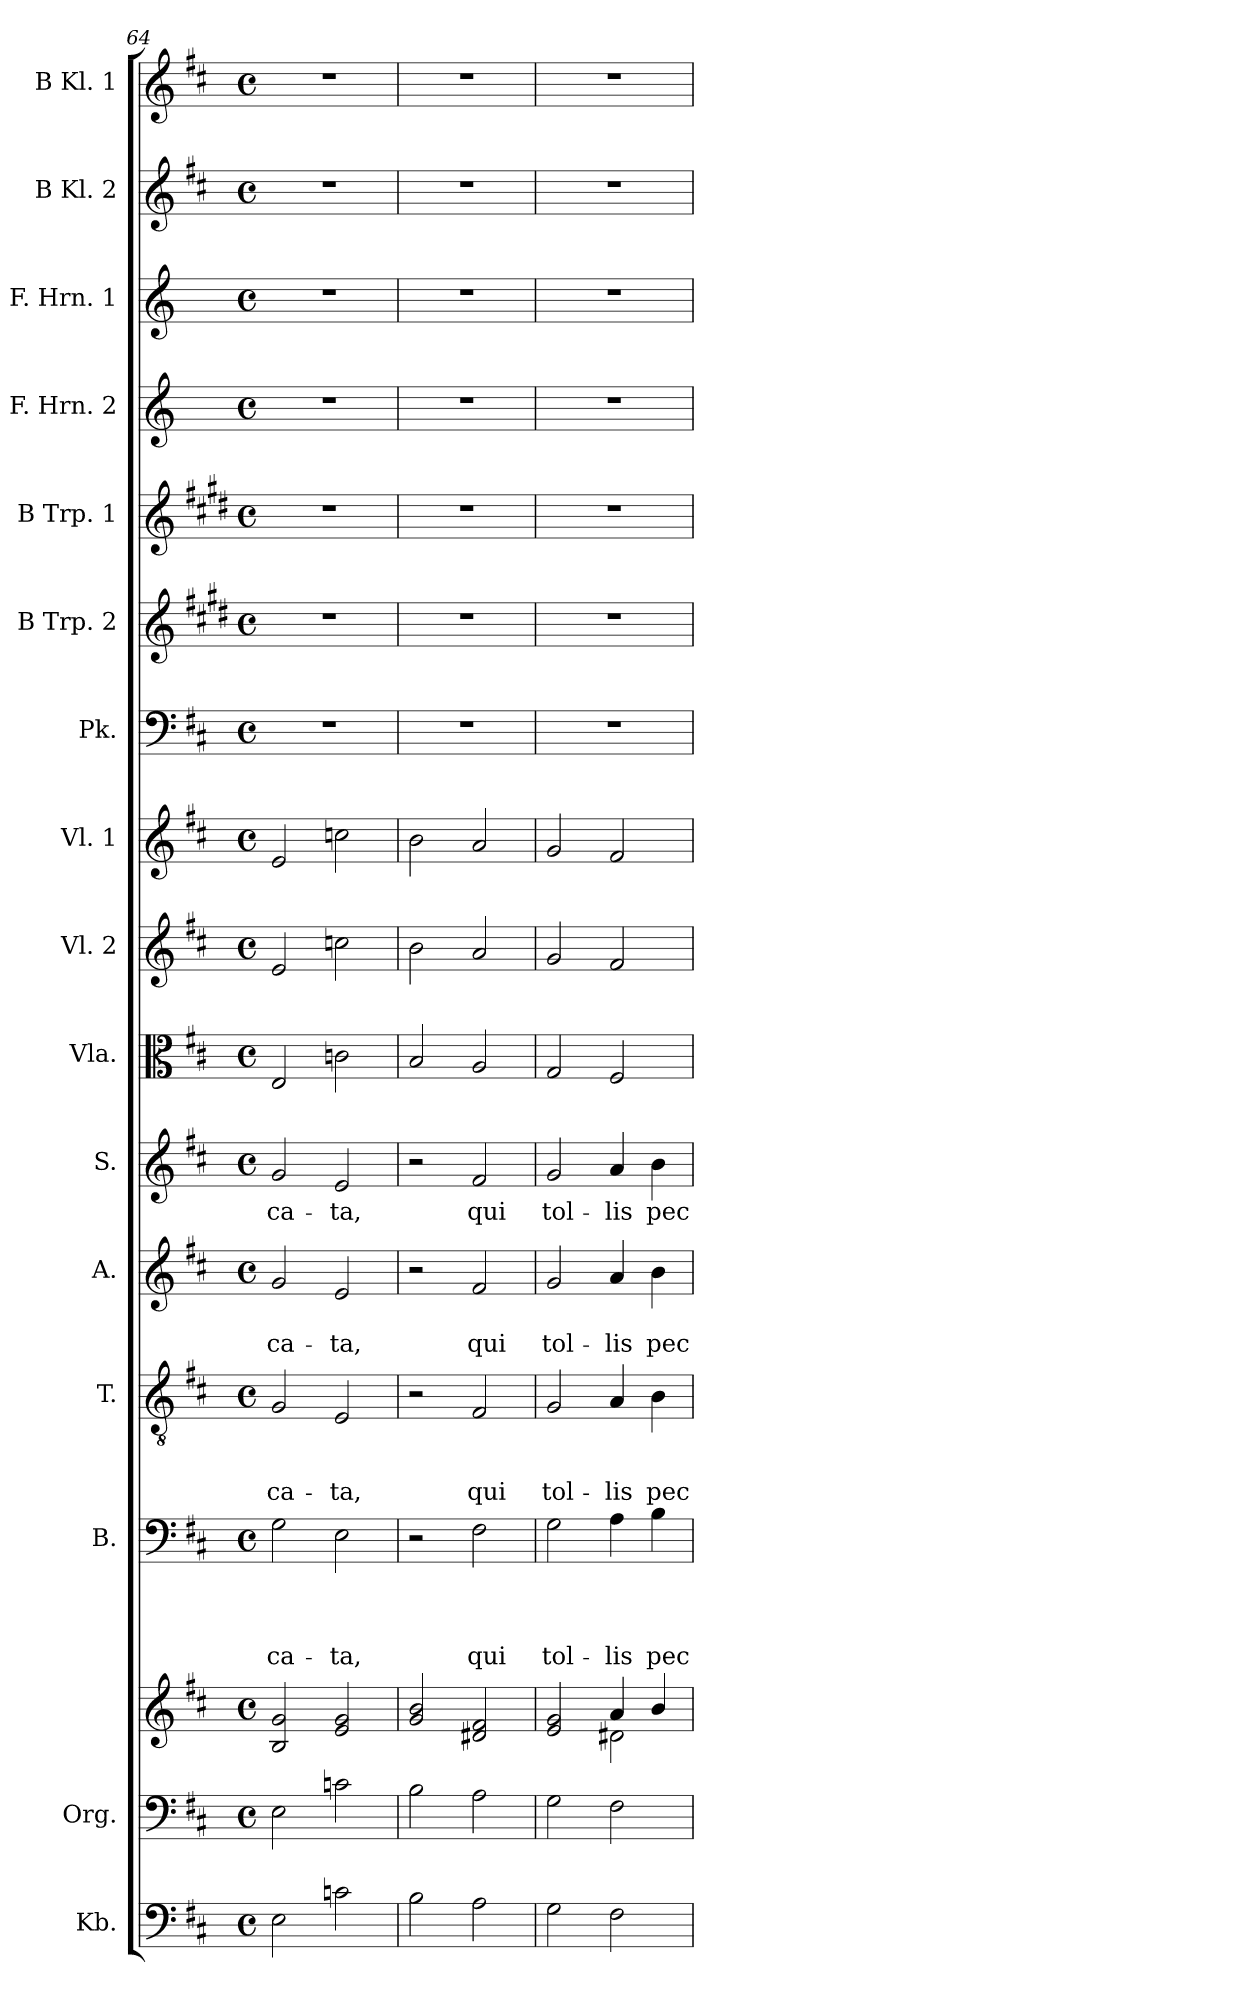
**kern	**kern	**kern	**kern	**text	**text	**text	**text	**kern	**text	**text	**text	**kern	**text	**text	**kern	**text	**kern	**kern	**kern	**kern	**kern	**kern	**kern	**kern	**kern	**kern
*part16	*part15	*part15	*part14	*part14	*part14	*part14	*part14	*part13	*part13	*part13	*part13	*part12	*part12	*part12	*part11	*part11	*part10	*part9	*part8	*part7	*part6	*part5	*part4	*part3	*part2	*part1
*staff17	*staff16	*staff15	*staff14	*staff14	*staff14	*staff14	*staff14	*staff13	*staff13	*staff13	*staff13	*staff12	*staff12	*staff12	*staff11	*staff11	*staff10	*staff9	*staff8	*staff7	*staff6	*staff5	*staff4	*staff3	*staff2	*staff1
*I"Kb.	*I"Org.	*	*I"B.	*	*	*	*	*I"T.	*	*	*	*I"A.	*	*	*I"S.	*	*I"Vla.	*I"Vl. 2	*I"Vl. 1	*I"Pk.	*I"B Trp. 2	*I"B Trp. 1	*I"F. Hrn. 2	*I"F. Hrn. 1	*I"B Kl. 2	*I"B Kl. 1
*I'Kb.	*	*	*I'B.	*	*	*	*	*I'T.	*	*	*	*I'A.	*	*	*I'S.	*	*I'Vla.	*I'Vl. 2	*I'Vl. 1	*I'Pk.	*I'B Trp. 2	*I'B Trp. 1	*I'F. Hrn. 2	*I'F. Hrn. 1	*I'B Kl. 2	*I'B Kl. 1
*clefF4	*clefF4	*clefG2	*clefF4	*	*	*	*	*clefGv2	*	*	*	*clefG2	*	*	*clefG2	*	*clefC3	*clefG2	*clefG2	*clefF4	*clefG2	*clefG2	*clefG2	*clefG2	*clefG2	*clefG2
*	*	*	*	*	*	*	*	*	*	*	*	*	*	*	*	*	*	*	*	*	*ITrd1c2	*ITrd1c2	*ITrd-1c-2	*ITrd-1c-2	*	*
*k[f#c#]	*k[f#c#]	*k[f#c#]	*k[f#c#]	*	*	*	*	*k[f#c#]	*	*	*	*k[f#c#]	*	*	*k[f#c#]	*	*k[f#c#]	*k[f#c#]	*k[f#c#]	*k[f#c#]	*k[f#c#]	*k[f#c#]	*k[f#c#]	*k[f#c#]	*k[f#c#]	*k[f#c#]
*D:	*D:	*D:	*D:	*	*	*	*	*D:	*	*	*	*D:	*	*	*D:	*	*D:	*D:	*D:	*D:	*D:	*D:	*D:	*D:	*D:	*D:
*M4/4	*M4/4	*M4/4	*M4/4	*	*	*	*	*M4/4	*	*	*	*M4/4	*	*	*M4/4	*	*M4/4	*M4/4	*M4/4	*M4/4	*M4/4	*M4/4	*M4/4	*M4/4	*M4/4	*M4/4
*met(c)	*met(c)	*met(c)	*met(c)	*	*	*	*	*met(c)	*	*	*	*met(c)	*	*	*met(c)	*	*met(c)	*met(c)	*met(c)	*met(c)	*met(c)	*met(c)	*met(c)	*met(c)	*met(c)	*met(c)
=64	=64	=64	=64	=64	=64	=64	=64	=64	=64	=64	=64	=64	=64	=64	=64	=64	=64	=64	=64	=64	=64	=64	=64	=64	=64	=64
!	!	!	!	!	!	!	!LO:LY:b	!	!	!	!LO:LY:b	!	!	!LO:LY:b	!	!LO:LY:b	!	!	!	!	!	!	!	!	!	!
2E\	2E\	2B/ 2g/	2G\	.	.	.	-ca-	2G/	.	.	-ca-	2g/	.	-ca-	2g/	-ca-	2E/	2e/	2e/	1r	1r	1r	1r	1r	1r	1r
!	!	!	!	!	!	!	!LO:LY:b	!	!	!	!LO:LY:b	!	!	!LO:LY:b	!	!LO:LY:b	!	!	!	!	!	!	!	!	!	!
2cn\	2cn\	2e/ 2g/	2E\	.	.	.	-ta,	2E/	.	.	-ta,	2e/	.	-ta,	2e/	-ta,	2cn\	2ccn\	2ccn\	.	.	.	.	.	.	.
=65	=65	=65	=65	=65	=65	=65	=65	=65	=65	=65	=65	=65	=65	=65	=65	=65	=65	=65	=65	=65	=65	=65	=65	=65	=65	=65
2B\	2B\	2g/ 2b/	2r	.	.	.	.	2r	.	.	.	2r	.	.	2r	.	2B/	2b\	2b\	1r	1r	1r	1r	1r	1r	1r
!	!	!	!	!	!	!	!LO:LY:b	!	!	!	!LO:LY:b	!	!	!LO:LY:b	!	!LO:LY:b	!	!	!	!	!	!	!	!	!	!
2A\	2A\	2d#X/ 2f#/	2F#\	.	.	.	qui	2F#/	.	.	qui	2f#/	.	qui	2f#/	qui	2A/	2a/	2a/	.	.	.	.	.	.	.
=66	=66	=66	=66	=66	=66	=66	=66	=66	=66	=66	=66	=66	=66	=66	=66	=66	=66	=66	=66	=66	=66	=66	=66	=66	=66	=66
*	*	*^	*	*	*	*	*	*	*	*	*	*	*	*	*	*	*	*	*	*	*	*	*	*	*	*
!	!	!	!	!	!	!	!	!LO:LY:b	!	!	!	!LO:LY:b	!	!	!LO:LY:b	!	!LO:LY:b	!	!	!	!	!	!	!	!	!	!
2G\	2G\	2e/ 2g/	2ryy	2G\	.	.	.	tol-	2G/	.	.	tol-	2g/	.	tol-	2g/	tol-	2G/	2g/	2g/	1r	1r	1r	1r	1r	1r	1r
!	!	!	!	!	!	!	!	!LO:LY:b	!	!	!	!LO:LY:b	!	!	!LO:LY:b	!	!LO:LY:b	!	!	!	!	!	!	!	!	!	!
2F#\	2F#\	4a/	2d#X\	4A\	.	.	.	-lis	4A/	.	.	-lis	4a/	.	-lis	4a/	-lis	2F#/	2f#/	2f#/	.	.	.	.	.	.	.
!	!	!	!	!	!	!	!	!LO:LY:b	!	!	!	!LO:LY:b	!	!	!LO:LY:b	!	!LO:LY:b	!	!	!	!	!	!	!	!	!	!
.	.	4b/	.	4B\	.	.	.	pec-	4B\	.	.	pec-	4b\	.	pec-	4b\	pec-	.	.	.	.	.	.	.	.	.	.
*	*	*v	*v	*	*	*	*	*	*	*	*	*	*	*	*	*	*	*	*	*	*	*	*	*	*	*	*
=	=	=	=	=	=	=	=	=	=	=	=	=	=	=	=	=	=	=	=	=	=	=	=	=	=	=
*-	*-	*-	*-	*-	*-	*-	*-	*-	*-	*-	*-	*-	*-	*-	*-	*-	*-	*-	*-	*-	*-	*-	*-	*-	*-	*-
